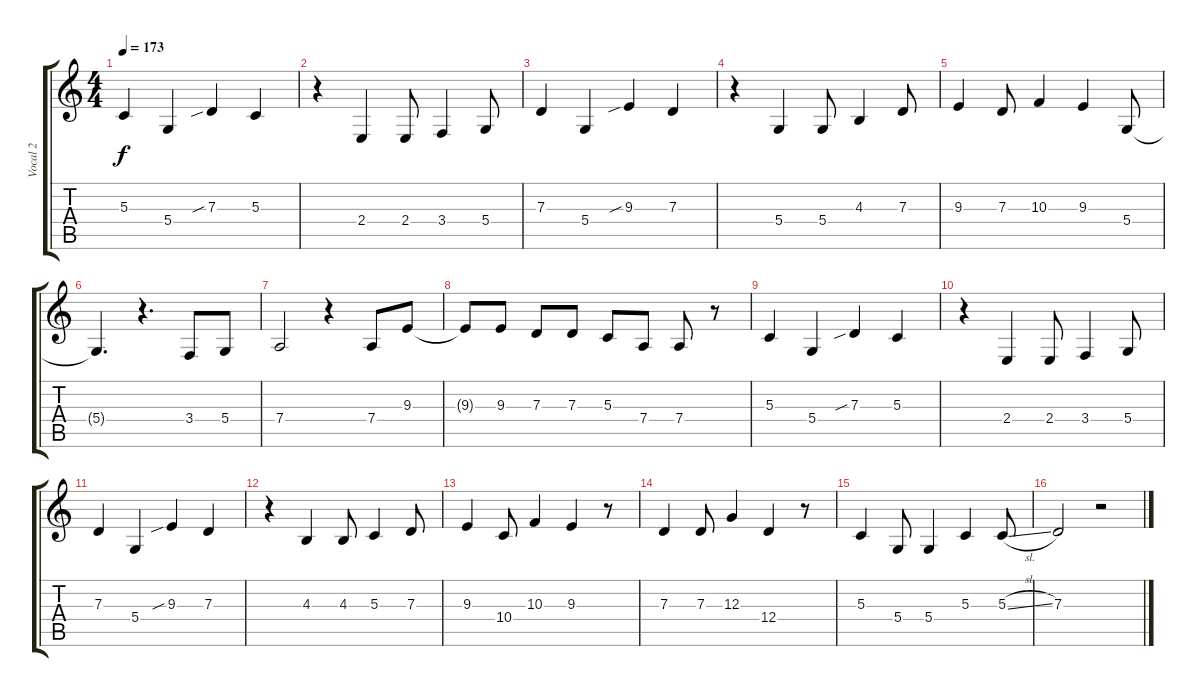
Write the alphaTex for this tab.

\track ("Vocal 2" "Vocal 2") {instrument clarinet}
\staff {score tabs}
\tuning (E4 B3 G3 D3 A2 E2) {hide}
\ts (4 4)
\tempo 173
\clef g2
\ks c
5.3.4{dy f} 5.4.4 7.3{sib}.4 5.3.4 |
r.4 2.4.4 2.4.8 3.4.4 5.4.8 |
7.3.4 5.4.4 9.3{sib}.4 7.3.4 |
r.4 5.4.4 5.4.8 4.3.4 7.3.8 |
9.3.4 7.3.8 10.3.4 9.3.4 5.4.8 |
5.4{t}.4{d} r.4{d} 3.4.8 5.4.8 |
7.4.2 r.4 7.4.8 9.3.8 |
9.3{t}.8 9.3.8 7.3.8 7.3.8 5.3.8 7.4.8 7.4.8 r.8 |
5.3.4 5.4.4 7.3{sib}.4 5.3.4 |
r.4 2.4.4 2.4.8 3.4.4 5.4.8 |
7.3.4 5.4.4 9.3{sib}.4 7.3.4 |
r.4 4.3.4 4.3.8 5.3.4 7.3.8 |
9.3.4 10.4.8 10.3.4 9.3.4 r.8 |
7.3.4 7.3.8 12.3.4 12.4.4 r.8 |
5.3.4 5.4.8 5.4.4 5.3.4 5.3{sl}.8 |
7.3.2 r.2
